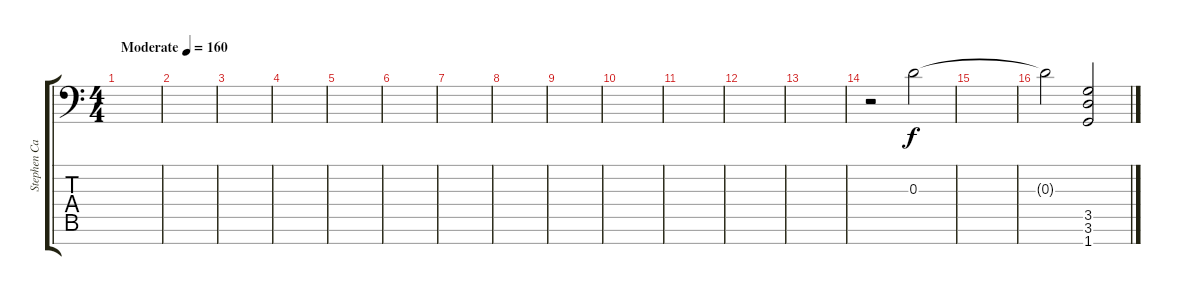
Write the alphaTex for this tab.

\track ("Stephen Carpenter" "Stephen Ca") {instrument distortionguitar}
\staff {score tabs}
\tuning (B3 G3 D3 A2 E2 B1 Gb1) {hide}
\ts (4 4)
\tempo (160 "Moderate")
\clef f4
\ks c
|
|
|
|
|
|
|
|
|
|
|
|
|
r.2 0.3.2 |
|
0.3{t}.2 (3.5{ss} 3.6{ss} 1.7).2
